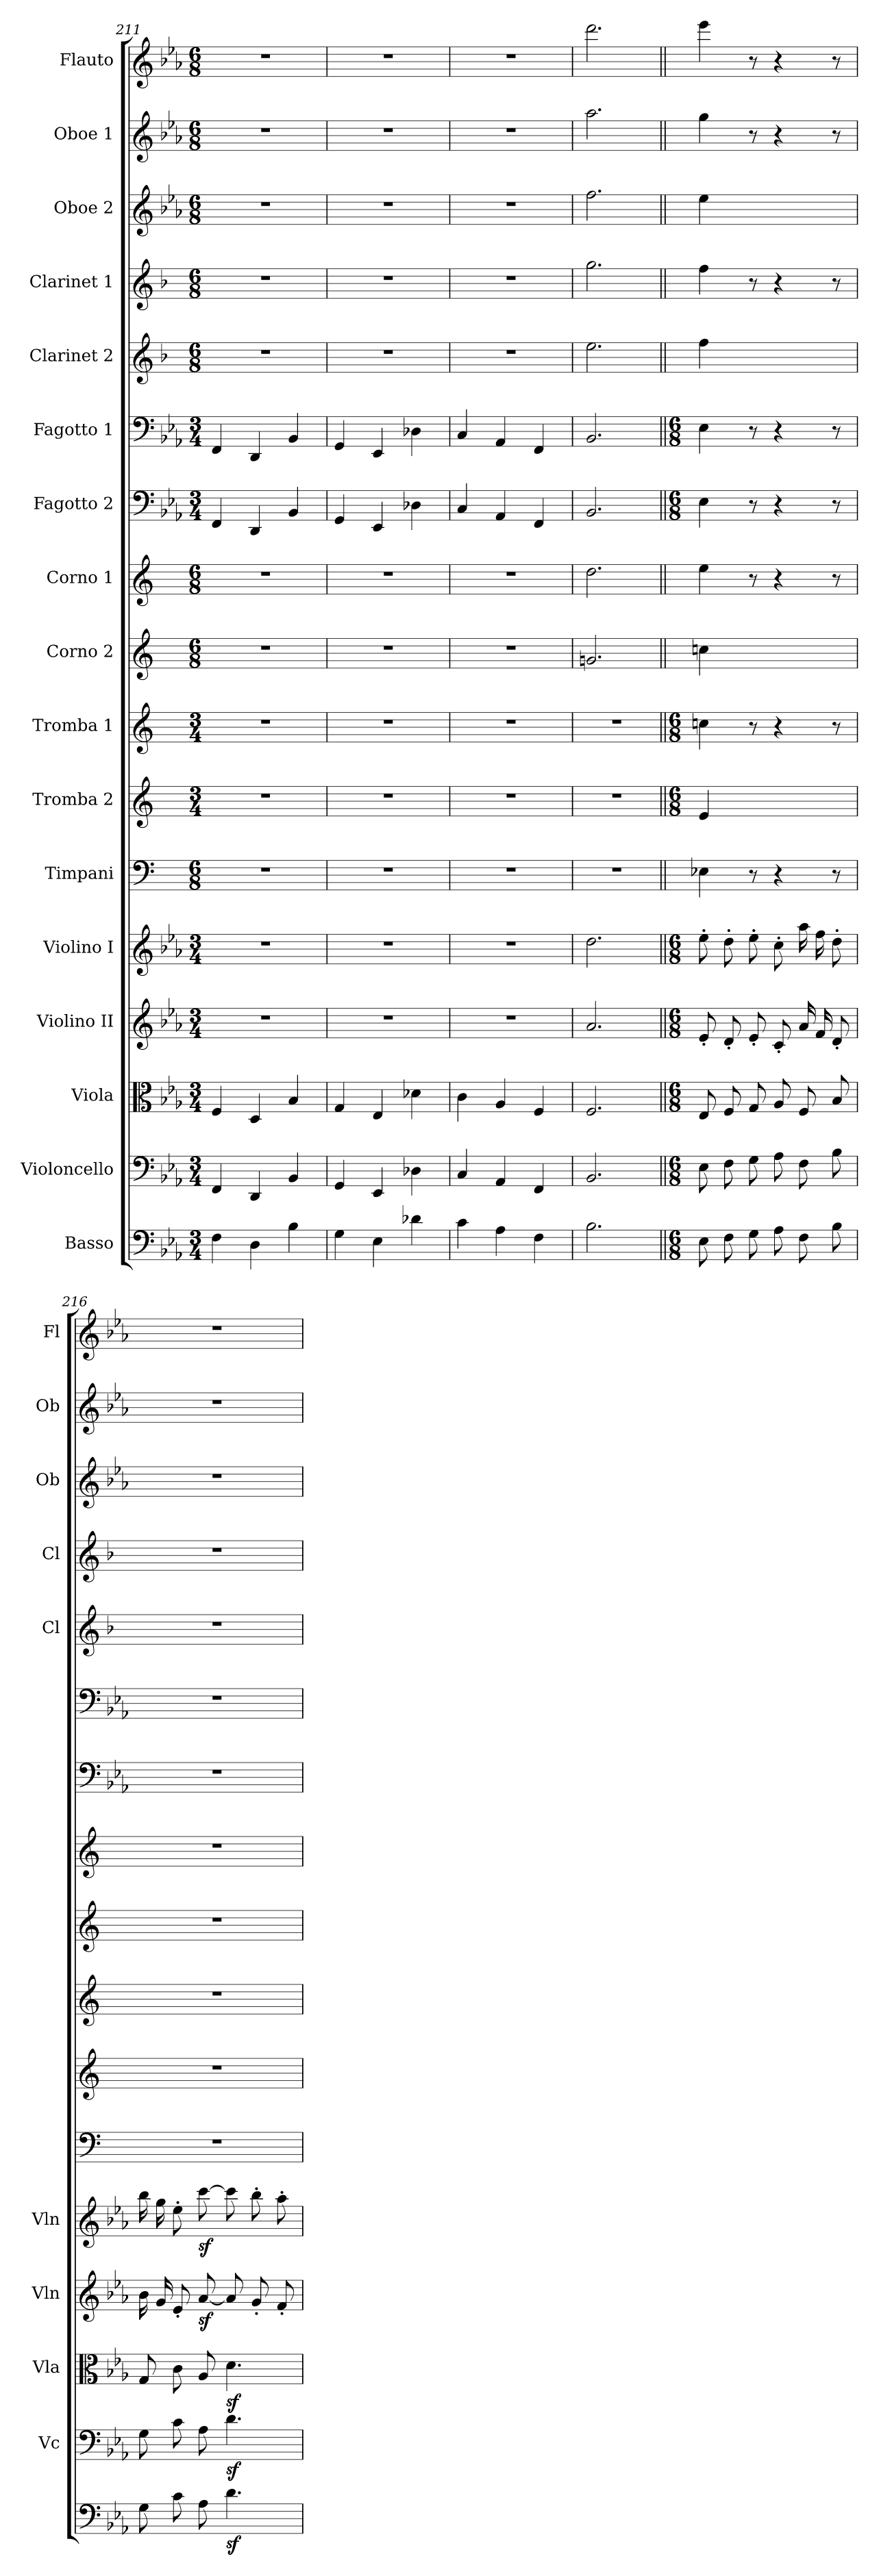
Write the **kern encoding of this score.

**kern	**dynam	**kern	**dynam	**kern	**dynam	**kern	**dynam	**kern	**dynam	**kern	**kern	**kern	**kern	**kern	**kern	**kern	**kern	**kern	**kern	**kern	**kern
*part17	*part17	*part16	*part16	*part15	*part15	*part14	*part14	*part13	*part13	*part12	*part11	*part10	*part9	*part8	*part7	*part6	*part5	*part4	*part3	*part2	*part1
*staff17	*staff17	*staff16	*staff16	*staff15	*staff15	*staff14	*staff14	*staff13	*staff13	*staff12	*staff11	*staff10	*staff9	*staff8	*staff7	*staff6	*staff5	*staff4	*staff3	*staff2	*staff1
*I"Basso	*	*I"Violoncello	*	*I"Viola	*	*I"Violino II	*	*I"Violino I	*	*I"Timpani	*I"Tromba 2	*I"Tromba 1	*I"Corno 2	*I"Corno 1	*I"Fagotto 2	*I"Fagotto 1	*I"Clarinet 2	*I"Clarinet 1	*I"Oboe 2	*I"Oboe 1	*I"Flauto
*	*	*I'Vc	*	*I'Vla	*	*I'Vln	*	*I'Vln	*	*	*	*	*	*	*	*	*I'Cl	*I'Cl	*I'Ob	*I'Ob	*I'Fl
*clefF4	*	*clefF4	*	*clefC3	*	*clefG2	*	*clefG2	*	*clefF4	*clefG2	*clefG2	*clefG2	*clefG2	*clefF4	*clefF4	*clefG2	*clefG2	*clefG2	*clefG2	*clefG2
*ITrd7c12	*	*	*	*	*	*	*	*	*	*	*ITrd-2c-3	*ITrd-2c-3	*ITrd5c9	*ITrd5c9	*	*	*ITrd1c2	*ITrd1c2	*	*	*
*k[b-e-a-]	*	*k[b-e-a-]	*	*k[b-e-a-]	*	*k[b-e-a-]	*	*k[b-e-a-]	*	*	*	*	*	*	*k[b-e-a-]	*k[b-e-a-]	*k[b-e-a-]	*k[b-e-a-]	*k[b-e-a-]	*k[b-e-a-]	*k[b-e-a-]
*M3/4	*	*M3/4	*	*M3/4	*	*M3/4	*	*M3/4	*	*M6/8	*M3/4	*M3/4	*M6/8	*M6/8	*M3/4	*M3/4	*M6/8	*M6/8	*M6/8	*M6/8	*M6/8
=211	=211	=211	=211	=211	=211	=211	=211	=211	=211	=211	=211	=211	=211	=211	=211	=211	=211	=211	=211	=211	=211
4FF	.	4FF	.	4F	.	2.r	.	2.r	.	2.r	2.r	2.r	2.r	2.r	4FF	4FF	2.r	2.r	2.r	2.r	2.r
4DD	.	4DD	.	4D	.	.	.	.	.	.	.	.	.	.	4DD	4DD	.	.	.	.	.
4BB-	.	4BB-	.	4B-	.	.	.	.	.	.	.	.	.	.	4BB-	4BB-	.	.	.	.	.
=212	=212	=212	=212	=212	=212	=212	=212	=212	=212	=212	=212	=212	=212	=212	=212	=212	=212	=212	=212	=212	=212
4GG	.	4GG	.	4G	.	2.r	.	2.r	.	2.r	2.r	2.r	2.r	2.r	4GG	4GG	2.r	2.r	2.r	2.r	2.r
4EE-	.	4EE-	.	4E-	.	.	.	.	.	.	.	.	.	.	4EE-	4EE-	.	.	.	.	.
4D-X	.	4D-X	.	4d-X	.	.	.	.	.	.	.	.	.	.	4D-X	4D-X	.	.	.	.	.
=213	=213	=213	=213	=213	=213	=213	=213	=213	=213	=213	=213	=213	=213	=213	=213	=213	=213	=213	=213	=213	=213
4C	.	4C	.	4c	.	2.r	.	2.r	.	2.r	2.r	2.r	2.r	2.r	4C	4C	2.r	2.r	2.r	2.r	2.r
4AA-	.	4AA-	.	4A-	.	.	.	.	.	.	.	.	.	.	4AA-	4AA-	.	.	.	.	.
4FF	.	4FF	.	4F	.	.	.	.	.	.	.	.	.	.	4FF	4FF	.	.	.	.	.
=214	=214	=214	=214	=214	=214	=214	=214	=214	=214	=214	=214	=214	=214	=214	=214	=214	=214	=214	=214	=214	=214
2.BB-	.	2.BB-	.	2.F	.	2.a-	.	2.dd	.	2.r	2.r	2.r	2.B-X	2.f	2.BB-	2.BB-	2.dd	2.ff	2.ff	2.aa-	2.ddd
=215||	=215||	=215||	=215||	=215||	=215||	=215||	=215||	=215||	=215||	=215||	=215||	=215||	=215||	=215||	=215||	=215||	=215||	=215||	=215||	=215||	=215||
*M6/8	*	*M6/8	*	*M6/8	*	*M6/8	*	*M6/8	*	*	*M6/8	*M6/8	*	*	*M6/8	*M6/8	*	*	*	*	*
8EE-	.	8E-	.	8E-	.	8e-'	.	8ee-'	.	4E-X	4g	4ee-X	4e-X	4g	4E-	4E-	4ee-	4ee-	4ee-	4gg	4eee-
8FF	.	8F	.	8F	.	8d'	.	8dd'	.	.	.	.	.	.	.	.	.	.	.	.	.
8GG	.	8G	.	8G	.	8e-'	.	8ee-'	.	8r	8ryy	8r	8ryy	8r	8r	8r	8ryy	8r	8ryy	8r	8r
8AA-	.	8A-	.	8A-	.	8c'	.	8cc'	.	4r	4ryy	4r	4ryy	4r	4r	4r	4ryy	4r	4ryy	4r	4r
8FF	.	8F	.	8F	.	16a-	.	16aa-	.	.	.	.	.	.	.	.	.	.	.	.	.
.	.	.	.	.	.	16f	.	16ff	.	.	.	.	.	.	.	.	.	.	.	.	.
8BB-	.	8B-	.	8B-	.	8d'	.	8dd'	.	8r	8ryy	8r	8ryy	8r	8r	8r	8ryy	8r	8ryy	8r	8r
=216	=216	=216	=216	=216	=216	=216	=216	=216	=216	=216	=216	=216	=216	=216	=216	=216	=216	=216	=216	=216	=216
8GG	.	8G	.	8G	.	16b-	.	16bb-	.	2.r	2.r	2.r	2.r	2.r	2.r	2.r	2.r	2.r	2.r	2.r	2.r
.	.	.	.	.	.	16g	.	16gg	.	.	.	.	.	.	.	.	.	.	.	.	.
8C	.	8c	.	8c	.	8e-'	.	8ee-'	.	.	.	.	.	.	.	.	.	.	.	.	.
8AA-	.	8A-	.	8A-	.	[8a-	sf	[8ccc	sf	.	.	.	.	.	.	.	.	.	.	.	.
4.D	sf	4.d	sf	4.d	sf	8a-]	.	8ccc]	.	.	.	.	.	.	.	.	.	.	.	.	.
.	.	.	.	.	.	8g'	.	8bb-'	.	.	.	.	.	.	.	.	.	.	.	.	.
.	.	.	.	.	.	8f'	.	8aa-'	.	.	.	.	.	.	.	.	.	.	.	.	.
=	=	=	=	=	=	=	=	=	=	=	=	=	=	=	=	=	=	=	=	=	=
*-	*-	*-	*-	*-	*-	*-	*-	*-	*-	*-	*-	*-	*-	*-	*-	*-	*-	*-	*-	*-	*-
